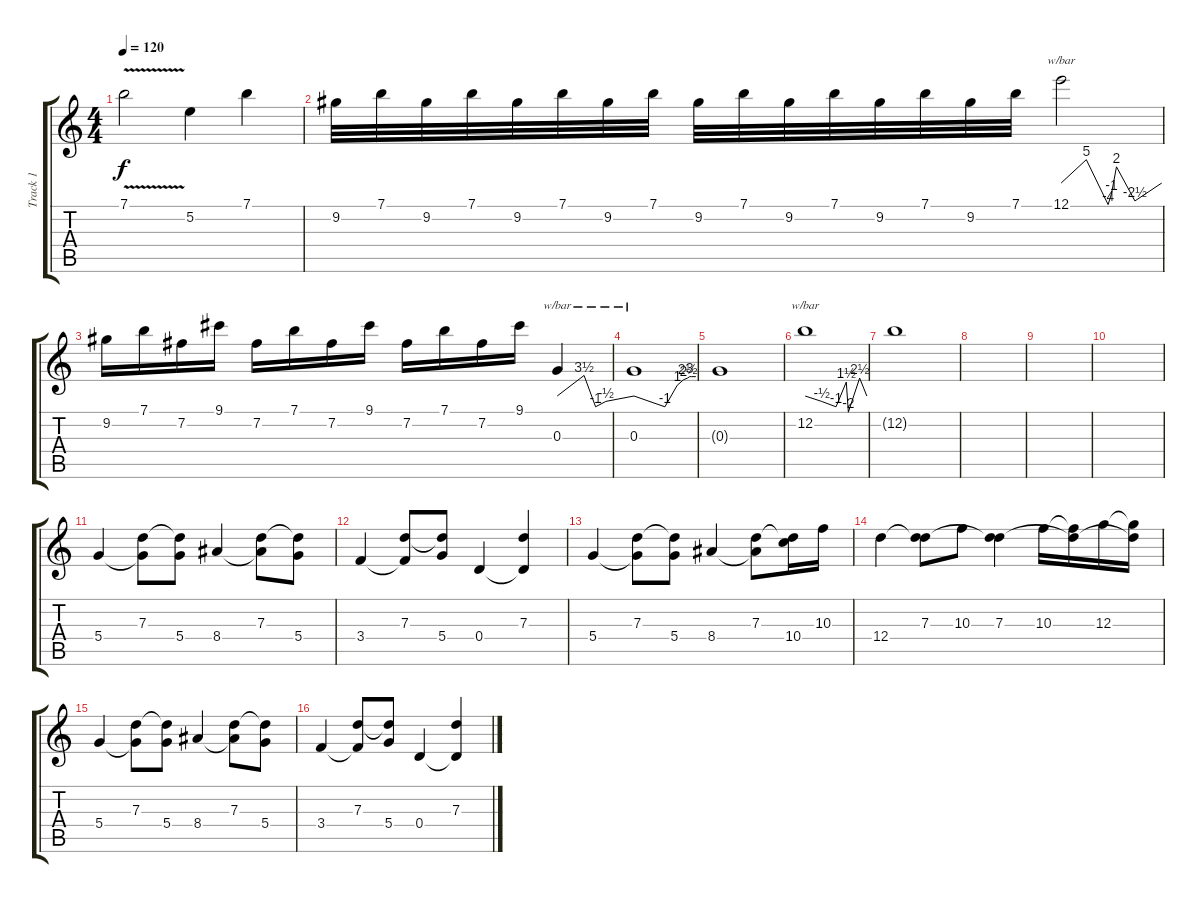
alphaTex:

\track ("Track 1" "Track 1") {instrument overdrivenguitar}
\staff {score tabs}
\tuning (E4 B3 G3 D3 A2 E2) {hide}
\ts (4 4)
\tempo 120
\clef g2
\ks c
7.1{v}.2{dy f} 5.2.4 7.1.4 |
9.2.32 7.1.32 9.2.32 7.1.32 9.2.32 7.1.32 9.2.32 7.1.32 9.2.32 7.1.32 9.2.32 7.1.32 9.2.32 7.1.32 9.2.32 7.1.32 12.1.2{tbe (custom default 0 0 15 20 28 -16 30 -4 33 8 44 -10 60 0)} |
9.2.16 7.1.16 7.2.16 9.1.16 7.2.16 7.1.16 7.2.16 9.1.16 7.2.16 7.1.16 7.2.16 9.1.16 0.3.4{tbe (custom default 0 0 21 14 30 -4 38 -2 60 0)} |
0.3.1{tbe (custom default 0 0 30 -4 42 4 48 8 52 10 54 12 56 12 60 12)} |
0.3{t}.1 |
12.2.1{tbe (custom default 0 0 16 -2 30 -4 40 6 42 -8 53 10 60 0)} |
12.2{t}.1 |
|
|
|
5.4.4 (7.3 5.4{t}).8 (7.3{t} 5.4).8 8.4.4 (7.3 8.4{t}).8 (7.3{t} 5.4).8 |
3.4.4 (7.3 3.4{t}).8 (7.3{t} 5.4).8 0.4.4 (7.3 0.4{t}).4 |
5.4.4 (7.3 5.4{t}).8 (7.3{t} 5.4).8 8.4.4 (7.3 8.4{t}).8 (7.3{t} 10.4).16 10.3.16 |
12.4.4 (7.3 12.4{t}).8 10.3.8 (7.3 12.4{t}).4 10.3.16 (10.3{t} 12.4{t}).16 12.3.16 (12.3{t} 12.4{t}).16 |
5.4.4 (7.3 5.4{t}).8 (7.3{t} 5.4).8 8.4.4 (7.3 8.4{t}).8 (7.3{t} 5.4).8 |
3.4.4 (7.3 3.4{t}).8 (7.3{t} 5.4).8 0.4.4 (7.3 0.4{t}).4
